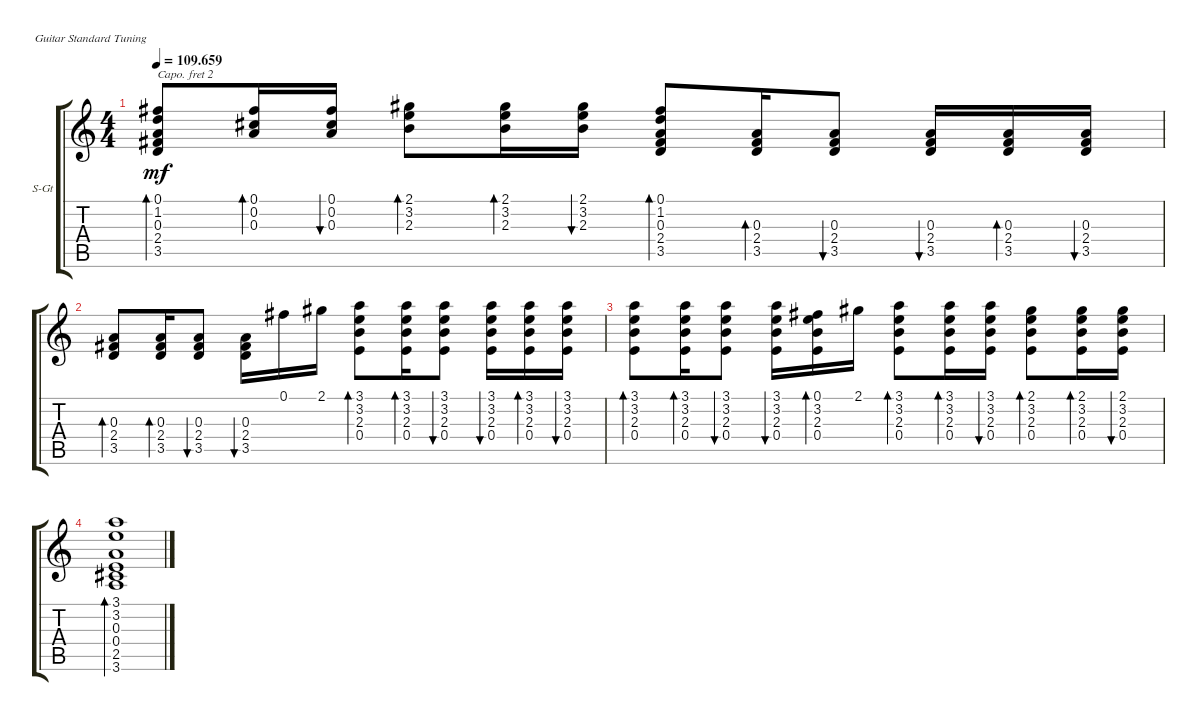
\defaultSystemsLayout 4
\bracketExtendMode groupsimilarinstruments
\firstSystemTrackNameOrientation horizontal
\otherSystemsTrackNameOrientation horizontal
\track ("Steel Guitar" "S-Gt") {instrument acousticguitarsteel}
\staff {score tabs}
\capo 2
\tuning (E4 B3 G3 D3 A2 E2)
\ts (4 4)
\tempo
109.659
\accidentals auto
\clef g2
\ottava regular
\simile none
\ks c
(0.1 1.2 0.3 2.4 3.5).8{bd 107 dy mf} (0.3 0.1 0.2).16{bd 30} (0.3 0.2 0.1).16{bu 30} (2.1 3.2 2.3).8{bd 30} (2.1 3.2 2.3).16{bd 30} (2.1 3.2 2.3).16{bu 30} (0.1 1.2 0.3 2.4 3.5).8{bd 30} (3.5 2.4 0.3).16{bd 30} (0.3 2.4 3.5).8{bu 30} (0.3 2.4 3.5).16{bu 30} (0.3 2.4 3.5).16{bd 30} (0.3 2.4 3.5).16{bu 30} |
(0.3 2.4 3.5).8{bd 30} (3.5 2.4 0.3).16{bd 30} (3.5 2.4 0.3).8{bu 30} (3.5 2.4 0.3).16{bu 30} 0.1.16 2.1.16 (3.1 3.2 2.3 0.4).8{bd 30} (0.4 2.3 3.2 3.1).16{bd 30} (0.4 2.3 3.2 3.1).8{bu 30} (0.4 2.3 3.2 3.1).16{bu 30} (0.4 2.3 3.2 3.1).16{bd 30} (0.4 2.3 3.2 3.1).16{bu 30} |
(0.4 2.3 3.2 3.1).8{bd 30} (0.4 2.3 3.2 3.1).16{bd 30} (0.4 2.3 3.2 3.1).8{bu 30} (0.4 2.3 3.2 3.1).16{bu 30} (0.1 2.3 0.4 3.2).16{bd 30} 2.1.16 (3.1 2.3 0.4 3.2).8{bd 30} (0.4 2.3 3.2 3.1).16{bd 30} (0.4 2.3 3.2 3.1).16{bu 30} (2.1 3.2 2.3 0.4).8{bd 30} (0.4 2.3 3.2 2.1).16{bd 30} (0.4 2.3 3.2 2.1).16{bu 30} |
(3.6 2.5 0.4 0.3 3.2 3.1).1{bd 30}
